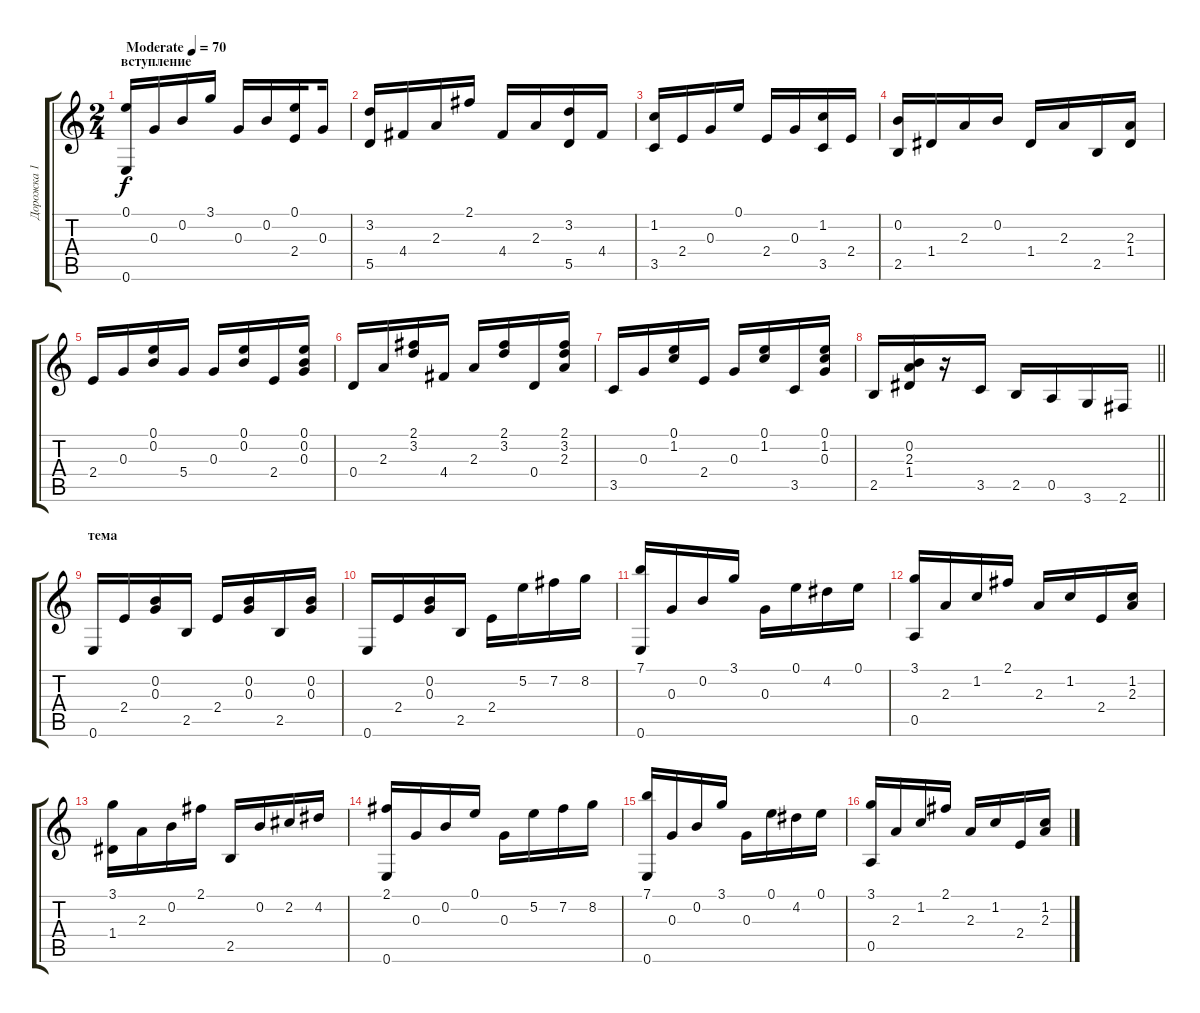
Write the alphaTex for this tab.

\track ("Дорожка 1" "Дорожка 1") {instrument acousticguitarsteel}
\staff {score tabs}
\tuning (E4 B3 G3 D3 A2 E2) {hide}
\ts (2 4)
\section ("" "вступление")
\tempo (70 "Moderate")
\clef g2
\ks c
(0.1 0.6).16{dy f instrument acousticguitarsteel} 0.3.16 0.2.16 3.1.16 0.3.16 0.2.16 (0.1 2.4).16{beam splitsecondary} 0.3.16 |
(3.2 5.5).16 4.4.16 2.3.16 2.1.16 4.4.16 2.3.16 (3.2 5.5).16 4.4.16 |
(1.2 3.5).16 2.4.16 0.3.16 0.1.16 2.4.16 0.3.16 (1.2 3.5).16 2.4.16 |
(0.2 2.5).16 1.4.16 2.3.16 0.2.16 1.4.16 2.3.16 2.5.16 (2.3 1.4).16 |
2.4.16 0.3.16 (0.1 0.2).16 5.4.16 0.3.16 (0.1 0.2).16 2.4.16 (0.1 0.2 0.3).16 |
0.4.16 2.3.16 (2.1 3.2).16 4.4.16 2.3.16 (2.1 3.2).16 0.4.16 (2.1 3.2 2.3).16 |
3.5.16 0.3.16 (0.1 1.2).16 2.4.16 0.3.16 (0.1 1.2).16 3.5.16 (0.1 1.2 0.3).16 |
\barLineRight lightlight
2.5.16 (0.2 2.3 1.4).16 r.16 3.5.16 2.5.16 0.5.16 3.6.16 2.6.16 |
\section ("" "тема")
0.6.16 2.4.16 (0.2 0.3).16 2.5.16 2.4.16 (0.2 0.3).16 2.5.16 (0.2 0.3).16 |
0.6.16 2.4.16 (0.2 0.3).16 2.5.16 2.4.16 5.2.16 7.2.16 8.2.16 |
(7.1 0.6).16 0.3.16 0.2.16 3.1.16 0.3.16 0.1.16 4.2.16 0.1.16 |
(3.1 0.5).16 2.3.16 1.2.16 2.1.16 2.3.16 1.2.16 2.4.16 (1.2 2.3).16 |
(3.1 1.4).16 2.3.16 0.2.16 2.1.16 2.5.16 0.2.16 2.2.16 4.2.16 |
(2.1 0.6).16 0.3.16 0.2.16 0.1.16 0.3.16 5.2.16 7.2.16 8.2.16 |
(7.1 0.6).16 0.3.16 0.2.16 3.1.16 0.3.16 0.1.16 4.2.16 0.1.16 |
(3.1 0.5).16 2.3.16 1.2.16 2.1.16 2.3.16 1.2.16 2.4.16 (1.2 2.3).16
